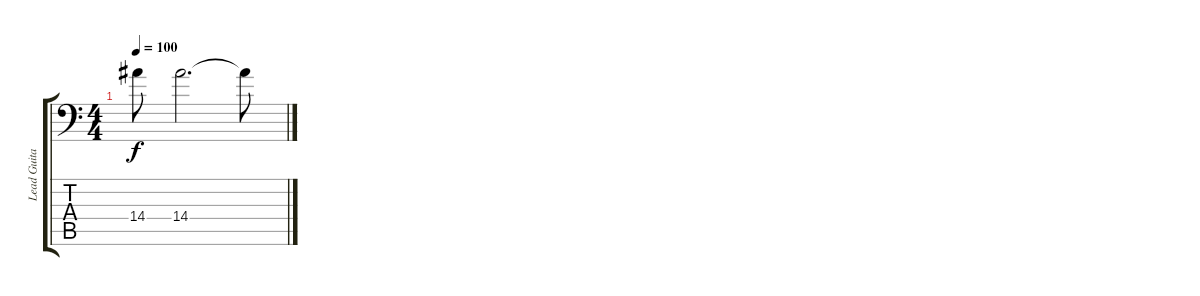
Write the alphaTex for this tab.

\track ("Lead Guitar" "Lead Guita") {instrument electricguitarjazz}
\staff {score tabs}
\tuning (Bb3 F3 Db3 Ab2 Eb2 Bb1) {hide}
\ts (4 4)
\tempo 100
\clef f4
\ks c
14.4.8{dy f} 14.4.2{d} 14.4{t}.8
